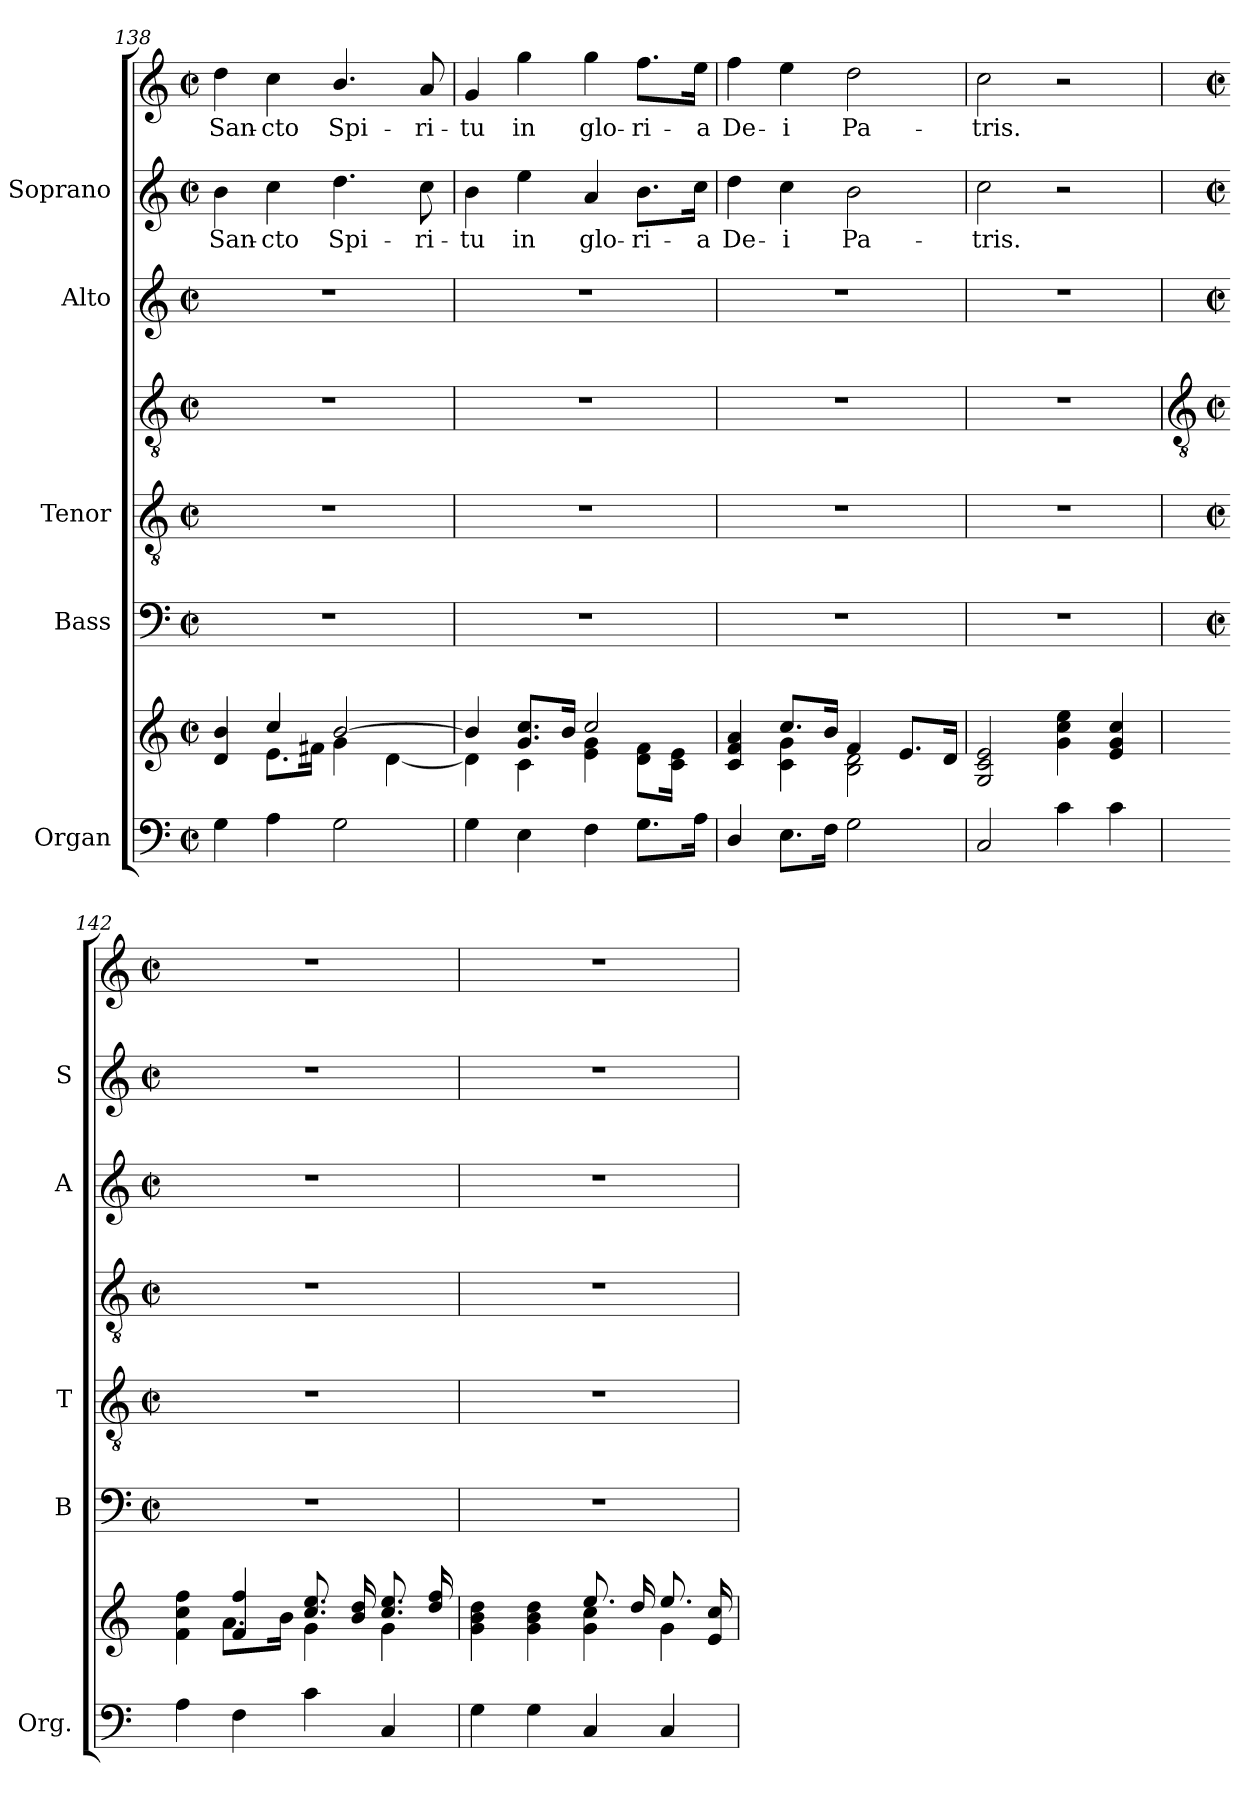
**kern	**kern	**kern	**kern	**kern	**kern	**kern	**text	**kern	**text
*part5	*part5	*part4	*part3	*part3	*part2	*part1	*part1	*part1	*part1
*staff8	*staff7	*staff6	*staff5	*staff4	*staff3	*staff2	*staff2	*staff1	*staff1
*I"Organ	*	*I"Bass	*I"Tenor	*	*I"Alto	*I"Soprano	*	*	*
*I'Org.	*	*I'B	*I'T	*	*I'A	*I'S	*	*	*
*clefF4	*clefG2	*clefF4	*clefGv2	*clefGv2	*clefG2	*clefG2	*	*clefG2	*
*k[]	*k[]	*k[]	*k[]	*k[]	*k[]	*k[]	*	*k[]	*
*C:	*C:	*C:	*C:	*C:	*C:	*C:	*	*C:	*
*M2/2	*M2/2	*M2/2	*M2/2	*M2/2	*M2/2	*M2/2	*	*M2/2	*
*met(c|)	*met(c|)	*met(c|)	*met(c|)	*met(c|)	*met(c|)	*met(c|)	*	*met(c|)	*
=138	=138	=138	=138	=138	=138	=138	=138	=138	=138
*	*^	*	*	*	*	*	*	*	*
!	!	!	!	!	!	!	!	!LO:LY:b	!	!LO:LY:b
4G	4d/ 4b/	4ryy	1r	1r	1r	1r	4b	-San-	4dd	San-
!	!	!	!	!	!	!	!	!LO:LY:b	!	!LO:LY:b
4A	4cc/	8.e\L	.	.	.	.	4cc	-cto	4cc	-cto
.	.	16f#X\J	.	.	.	.	.	.	.	.
!	!	!	!	!	!	!	!	!LO:LY:b	!	!LO:LY:b
2G	[2b/	4g\	.	.	.	.	4.dd	Spi-	4.b/	Spi-
.	.	[4d\	.	.	.	.	.	.	.	.
!	!	!	!	!	!	!	!	!LO:LY:b	!	!LO:LY:b
.	.	.	.	.	.	.	8cc	-ri-	8a	-ri-
=139	=139	=139	=139	=139	=139	=139	=139	=139	=139	=139
!	!	!	!	!	!	!	!	!LO:LY:b	!	!LO:LY:b
4G	4b/]	4d\]	1r	1r	1r	1r	4b	tu	4g	-tu
!	!	!	!	!	!	!	!	!LO:LY:b	!	!LO:LY:b
4E	8.g/ 8.cc/L	4c\	.	.	.	.	4ee	in	4gg	in
.	16b/J	.	.	.	.	.	.	.	.	.
!	!	!	!	!	!	!	!	!LO:LY:b	!	!LO:LY:b
4F	2cc/	4e\ 4g\	.	.	.	.	4a	glo-	4gg	glo-
!	!	!	!	!	!	!	!	!LO:LY:b	!	!LO:LY:b
8.GL	.	8d\ 8f\L	.	.	.	.	8.b\L	-ri-	8.ff\L	-ri-
.	.	16c\ 16e\J	.	.	.	.	.	.	.	.
!	!	!	!	!	!	!	!	!LO:LY:b	!	!LO:LY:b
16AJ	.	16ryy	.	.	.	.	16cc\Jk	-a	16ee\Jk	-a
=140	=140	=140	=140	=140	=140	=140	=140	=140	=140	=140
!	!	!	!	!	!	!	!	!LO:LY:b	!	!LO:LY:b
4D/	4c/ 4f/ 4a/	4ryy	1r	1r	1r	1r	4dd	-De-	4ff	De-
!	!	!	!	!	!	!	!	!LO:LY:b	!	!LO:LY:b
8.EL	8.cc/L	4c\ 4g\	.	.	.	.	4cc	-i	4ee	-i
16FJ	16b/J	.	.	.	.	.	.	.	.	.
!	!	!	!	!	!	!	!	!LO:LY:b	!	!LO:LY:b
2G	4f/	2B\ 2d\	.	.	.	.	2b	Pa-	2dd	Pa-
.	8.e/L	.	.	.	.	.	.	.	.	.
.	16d/J	.	.	.	.	.	.	.	.	.
=141	=141	=141	=141	=141	=141	=141	=141	=141	=141	=141
!	!	!	!	!	!	!	!	!LO:LY:b	!	!LO:LY:b
2C	2G/ 2c/ 2e/	2ryy	1r	1r	1r	1r	2cc	tris.	2cc	-tris.
4c	4g\ 4cc\ 4ee\	2ryy	.	.	.	.	2r	.	2r	.
4c	4e/ 4g/ 4cc/	.	.	.	.	.	.	.	.	.
!!LO:LB:g=z
=142	=142	=142	=142	=142	=142	=142	=142	=142	=142	=142
*	*	*	*	*	*clefGv2	*	*	*	*	*
*	*	*	*k[]	*k[]	*k[]	*k[]	*k[]	*	*k[]	*
*	*	*	*C:	*C:	*C:	*C:	*C:	*	*C:	*
*	*	*	*M2/2	*M2/2	*M2/2	*M2/2	*M2/2	*	*M2/2	*
*	*	*	*met(c|)	*met(c|)	*met(c|)	*met(c|)	*met(c|)	*	*met(c|)	*
4A	4f\ 4cc\ 4ff\	4ryy	1r	1r	1r	1r	1r	.	1r	.
4F	4f/ 4ff/	8.a\L	.	.	.	.	.	.	.	.
.	.	16b\J	.	.	.	.	.	.	.	.
4c	8.cc/ 8.ee/L	4g\	.	.	.	.	.	.	.	.
.	16b/ 16dd/L	.	.	.	.	.	.	.	.	.
4C	8.cc/ 8.ee/	4g\	.	.	.	.	.	.	.	.
.	16dd/ 16ff/J	.	.	.	.	.	.	.	.	.
=143	=143	=143	=143	=143	=143	=143	=143	=143	=143	=143
4G	4g\ 4b\ 4dd\	2ryy	1r	1r	1r	1r	1r	.	1r	.
4G	4g\ 4b\ 4dd\	.	.	.	.	.	.	.	.	.
4C	8.ee/L	4g\ 4cc\	.	.	.	.	.	.	.	.
.	16dd/L	.	.	.	.	.	.	.	.	.
4C	8.ee/	4g\	.	.	.	.	.	.	.	.
.	16e/ 16cc/J	.	.	.	.	.	.	.	.	.
*	*v	*v	*	*	*	*	*	*	*	*
=	=	=	=	=	=	=	=	=	=
*-	*-	*-	*-	*-	*-	*-	*-	*-	*-
